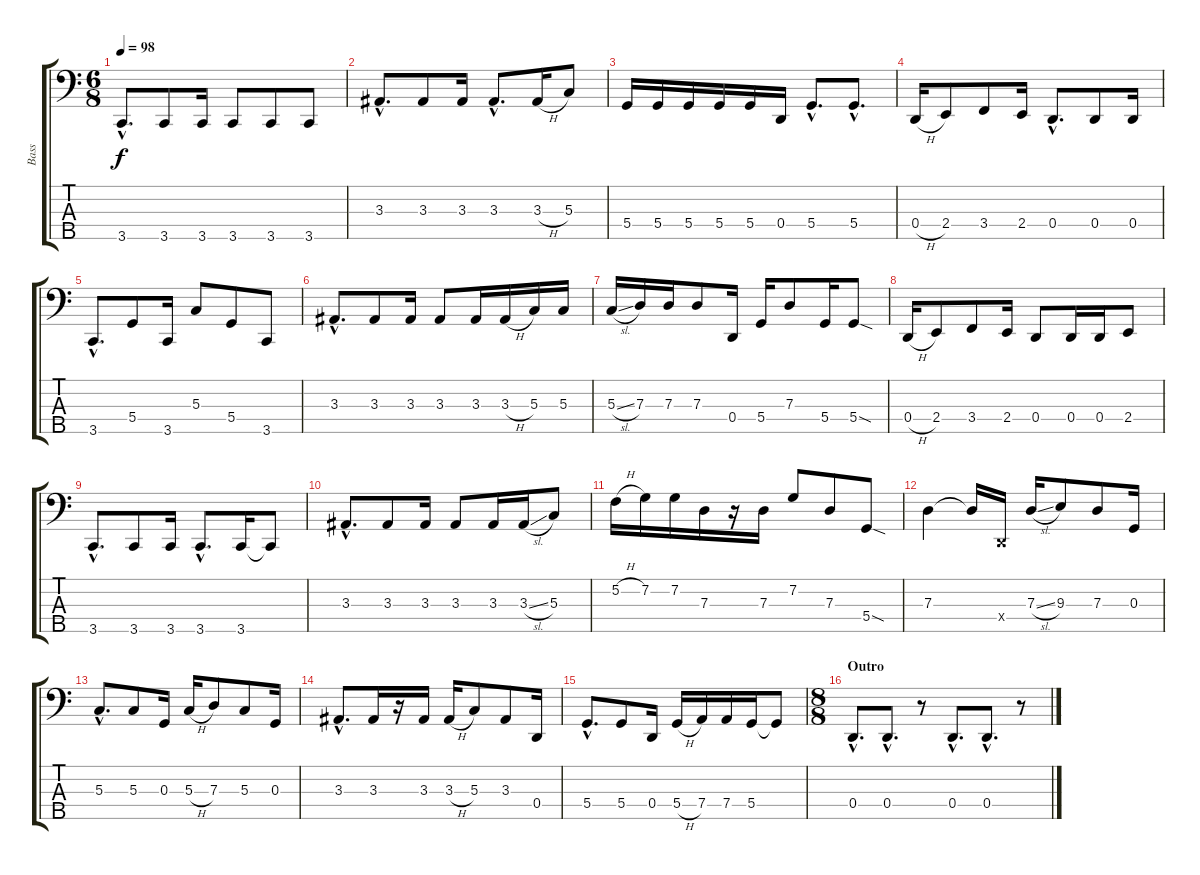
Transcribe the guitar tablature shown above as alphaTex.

\track ("Bass" "Bass") {instrument electricbassfinger}
\staff {score tabs}
\tuning (F2 C2 G1 D1 A0) {hide}
\ts (6 8)
\tempo 98
\clef f4
\ks c
3.5{hac}.8{d dy f} 3.5.8 3.5.16 3.5.8 3.5.8 3.5.8 |
3.3{hac}.8{d} 3.3.8 3.3.16 3.3{hac}.8{d} 3.3{h}.16 5.3.8 |
5.4.16 5.4.16 5.4.16 5.4.16 5.4.16 0.4.16 5.4{hac}.8{d} 5.4{hac}.8{d} |
0.4{h}.16 2.4.8 3.4.8 2.4.16 0.4{hac}.8{d} 0.4.8 0.4.16 |
3.5{hac}.8{d} 5.4.8 3.5.16 5.3.8 5.4.8 3.5.8 |
3.3{hac}.8{d} 3.3.8 3.3.16 3.3.8 3.3.16 3.3{h}.16 5.3.16 5.3.16 |
5.3{sl}.16 7.3.16 7.3.16 7.3.8 0.4.16 5.4.16 7.3.8 5.4.16 5.4{sod}.8 |
0.4{h}.16 2.4.8 3.4.8 2.4.16 0.4.8 0.4.16 0.4.16 2.4.8 |
3.5{hac}.8{d} 3.5.8 3.5.16 3.5{hac}.8{d} 3.5.16 3.5{t}.8 |
3.3{hac}.8{d} 3.3.8 3.3.16 3.3.8 3.3.16 3.3{sl}.16 5.3.8 |
5.2{h}.16 7.2.16 7.2.16 7.3.16 r.16 7.3.16 7.2.8 7.3.8 5.4{sod}.8 |
7.3.4 7.3{t}.16 0.4{x}.16 7.3{sl}.16 9.3.8 7.3.8 0.3.16 |
5.3{hac}.8{d} 5.3.8 0.3.16 5.3{h}.16 7.3.8 5.3.8 0.3.16 |
3.3{hac}.8{d} 3.3.16 r.16 3.3.16 3.3{h}.16 5.3.8 3.3.8 0.4.16 |
5.4{hac}.8{d} 5.4.8 0.4.16 5.4{h}.16 7.4.16 7.4.16 5.4.16 5.4{t}.8 |
\ts (8 8)
\section ("" "Outro")
0.4{hac}.8{d} 0.4{hac}.8{d} r.8 0.4{hac}.8{d} 0.4{hac}.8{d} r.8
